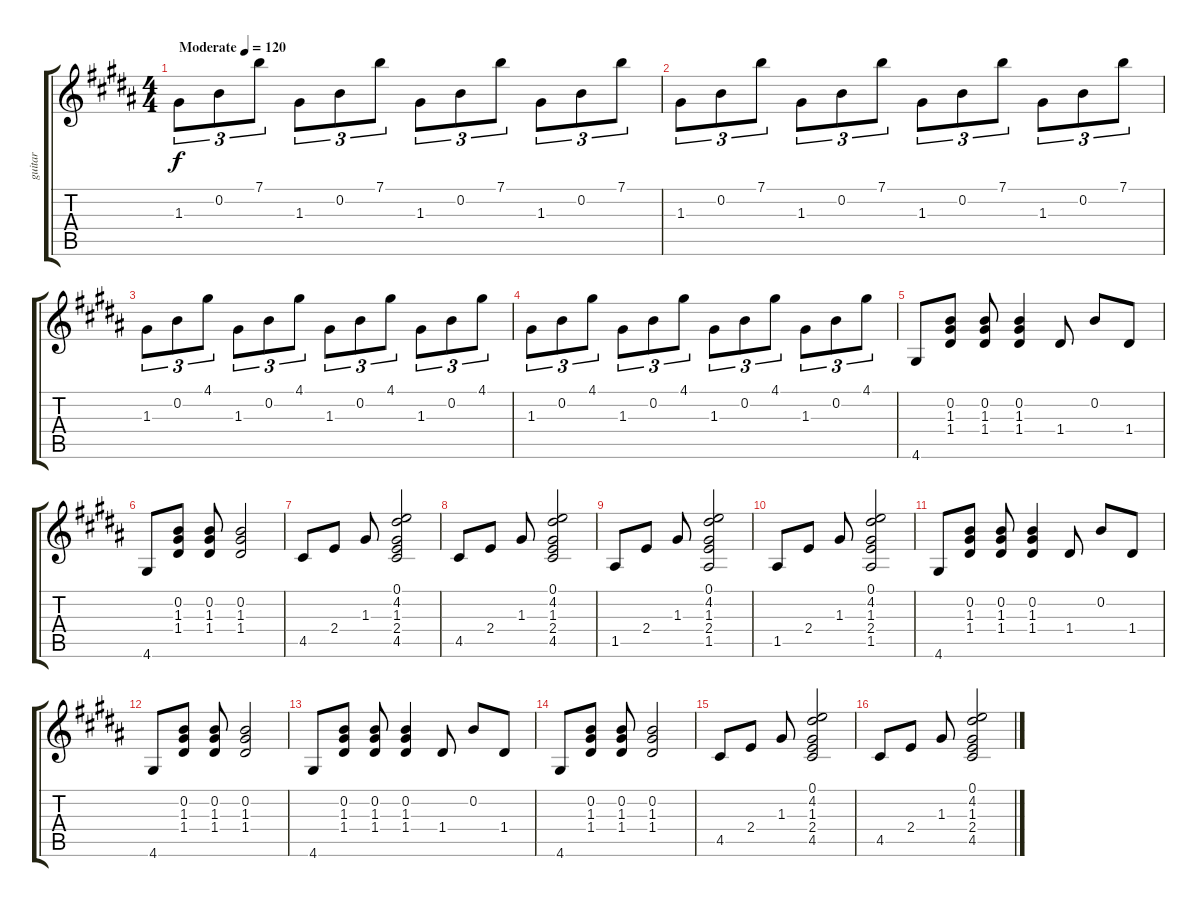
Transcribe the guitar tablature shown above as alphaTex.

\track ("guitar" "guitar") {instrument acousticguitarsteel}
\staff {score tabs}
\tuning (E4 B3 G3 D3 A2 E2) {hide}
\ts (4 4)
\tempo (120 "Moderate")
\clef g2
\ks b
1.3.8{tu (3 2) dy f instrument acousticguitarsteel} 0.2.8{tu (3 2)} 7.1.8{tu (3 2)} 1.3.8{tu (3 2)} 0.2.8{tu (3 2)} 7.1.8{tu (3 2)} 1.3.8{tu (3 2)} 0.2.8{tu (3 2)} 7.1.8{tu (3 2)} 1.3.8{tu (3 2)} 0.2.8{tu (3 2)} 7.1.8{tu (3 2)} |
1.3.8{tu (3 2)} 0.2.8{tu (3 2)} 7.1.8{tu (3 2)} 1.3.8{tu (3 2)} 0.2.8{tu (3 2)} 7.1.8{tu (3 2)} 1.3.8{tu (3 2)} 0.2.8{tu (3 2)} 7.1.8{tu (3 2)} 1.3.8{tu (3 2)} 0.2.8{tu (3 2)} 7.1.8{tu (3 2)} |
1.3.8{tu (3 2)} 0.2.8{tu (3 2)} 4.1.8{tu (3 2)} 1.3.8{tu (3 2)} 0.2.8{tu (3 2)} 4.1.8{tu (3 2)} 1.3.8{tu (3 2)} 0.2.8{tu (3 2)} 4.1.8{tu (3 2)} 1.3.8{tu (3 2)} 0.2.8{tu (3 2)} 4.1.8{tu (3 2)} |
1.3.8{tu (3 2)} 0.2.8{tu (3 2)} 4.1.8{tu (3 2)} 1.3.8{tu (3 2)} 0.2.8{tu (3 2)} 4.1.8{tu (3 2)} 1.3.8{tu (3 2)} 0.2.8{tu (3 2)} 4.1.8{tu (3 2)} 1.3.8{tu (3 2)} 0.2.8{tu (3 2)} 4.1.8{tu (3 2)} |
4.6.8 (0.2 1.3 1.4).8 (0.2 1.3 1.4).8 (0.2 1.3 1.4).4 1.4.8 0.2.8 1.4.8 |
4.6.8 (0.2 1.3 1.4).8 (0.2 1.3 1.4).8 (0.2 1.3 1.4).2 |
4.5.8 2.4.8 1.3.8 (0.1 4.2 1.3 2.4 4.5).2 |
4.5.8 2.4.8 1.3.8 (0.1 4.2 1.3 2.4 4.5).2 |
1.5.8 2.4.8 1.3.8 (0.1 4.2 1.3 2.4 1.5).2 |
1.5.8 2.4.8 1.3.8 (0.1 4.2 1.3 2.4 1.5).2 |
4.6.8 (0.2 1.3 1.4).8 (0.2 1.3 1.4).8 (0.2 1.3 1.4).4 1.4.8 0.2.8 1.4.8 |
4.6.8 (0.2 1.3 1.4).8 (0.2 1.3 1.4).8 (0.2 1.3 1.4).2 |
4.6.8 (0.2 1.3 1.4).8 (0.2 1.3 1.4).8 (0.2 1.3 1.4).4 1.4.8 0.2.8 1.4.8 |
4.6.8 (0.2 1.3 1.4).8 (0.2 1.3 1.4).8 (0.2 1.3 1.4).2 |
4.5.8 2.4.8 1.3.8 (0.1 4.2 1.3 2.4 4.5).2 |
4.5.8 2.4.8 1.3.8 (0.1 4.2 1.3 2.4 4.5).2
